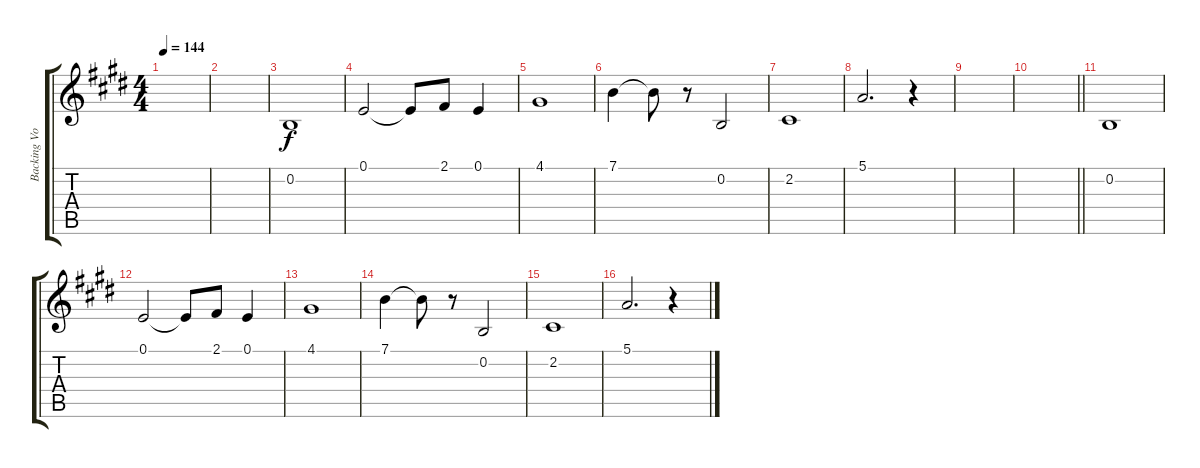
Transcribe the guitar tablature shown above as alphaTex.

\track ("Backing Vocals" "Backing Vo") {instrument lead3calliope}
\staff {score tabs}
\tuning (E4 B3 G3 D3 A2 E2) {hide}
\ts (4 4)
\tempo 144
\clef g2
\ks e
|
|
0.2.1 |
0.1.2 0.1{t}.8 2.1.8 0.1.4 |
4.1.1 |
7.1.4 7.1{t}.8 r.8 0.2.2 |
2.2.1 |
5.1.2{d} r.4 |
|
\barLineRight lightlight
|
0.2.1 |
0.1.2 0.1{t}.8 2.1.8 0.1.4 |
4.1.1 |
7.1.4 7.1{t}.8 r.8 0.2.2 |
2.2.1 |
5.1.2{d} r.4
